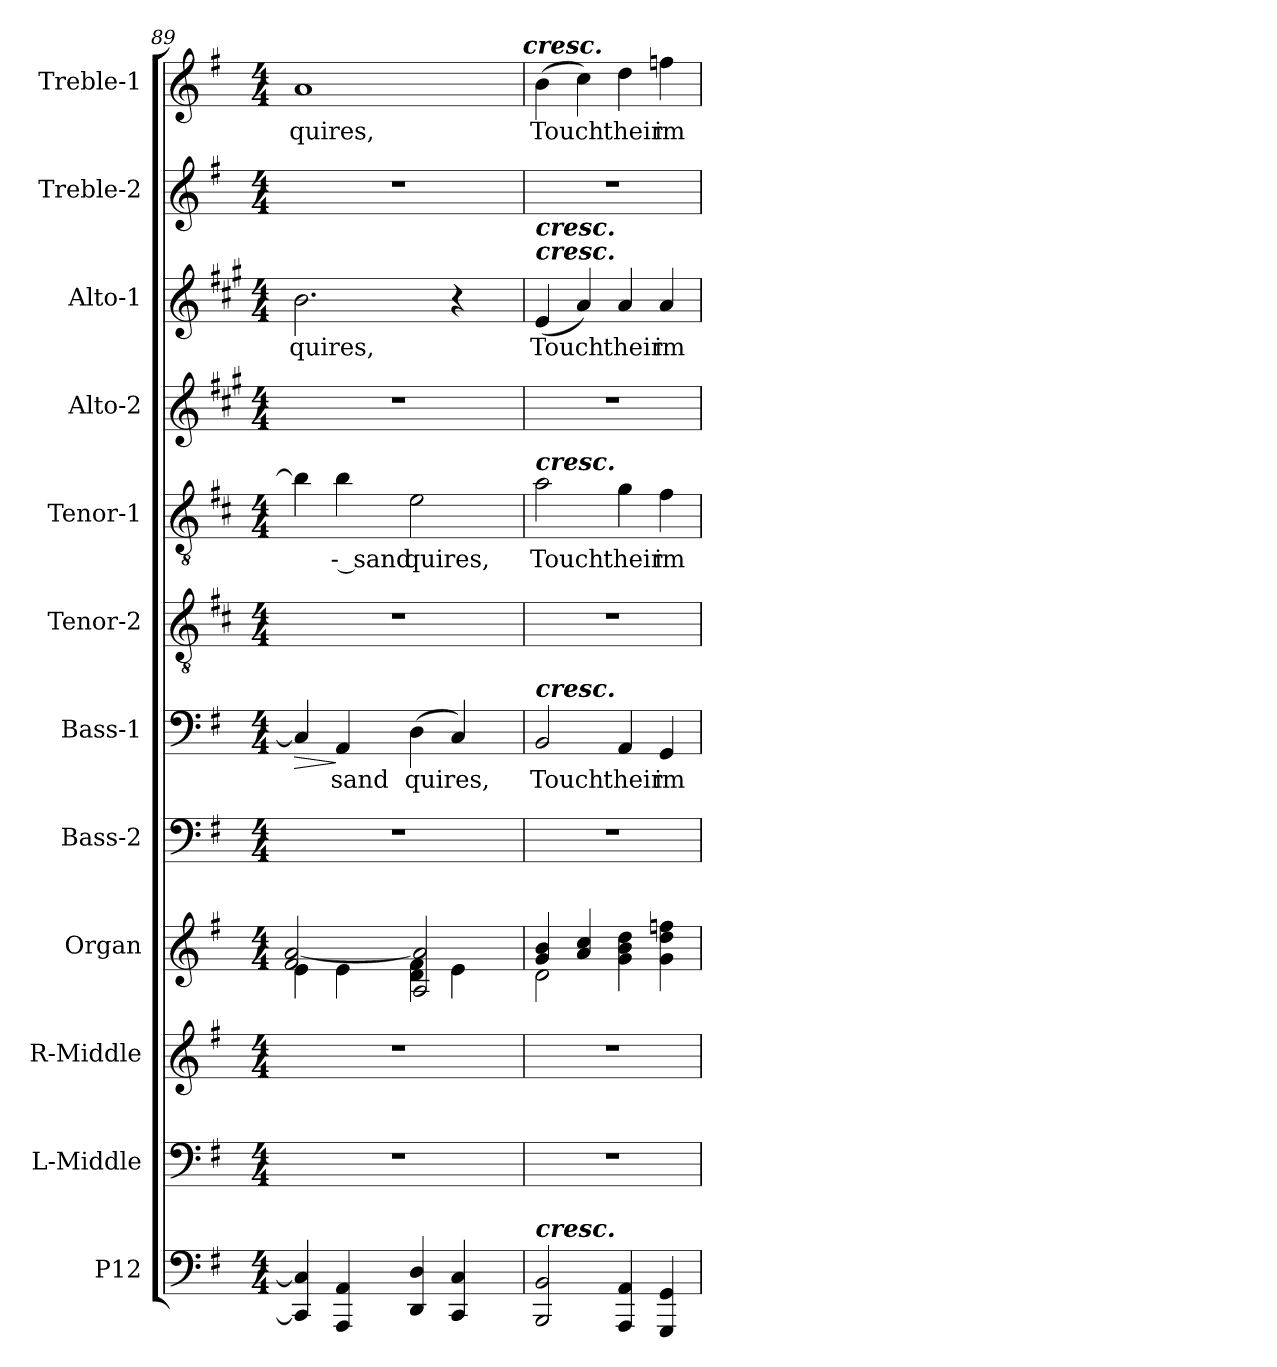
**kern	**kern	**kern	**kern	**kern	**kern	**text	**dynam	**kern	**kern	**text	**kern	**kern	**text	**kern	**kern	**text
*part12	*part11	*part10	*part9	*part8	*part7	*part7	*part7	*part6	*part5	*part5	*part4	*part3	*part3	*part2	*part1	*part1
*staff12	*staff11	*staff10	*staff9	*staff8	*staff7	*staff7	*staff7	*staff6	*staff5	*staff5	*staff4	*staff3	*staff3	*staff2	*staff1	*staff1
*I"P12	*I"L-Middle	*I"R-Middle	*I"Organ	*I"Bass-2	*I"Bass-1	*	*	*I"Tenor-2	*I"Tenor-1	*	*I"Alto-2	*I"Alto-1	*	*I"Treble-2	*I"Treble-1	*
*	*I'L-M	*	*	*I'B2:	*I'B:	*	*	*I'T2:	*I'T:	*	*I'A2:	*I'A:	*	*	*	*
*clefF4	*clefF4	*clefG2	*clefG2	*clefF4	*clefF4	*	*	*clefGv2	*clefGv2	*	*clefG2	*clefG2	*	*clefG2	*clefG2	*
*	*	*	*	*	*	*	*	*ITrd4c7	*ITrd4c7	*	*ITrd1c2	*ITrd1c2	*	*ITrd-7c-12	*ITrd-7c-12	*
*k[f#]	*k[f#]	*k[f#]	*k[f#]	*k[f#]	*k[f#]	*	*	*k[f#]	*k[f#]	*	*k[f#]	*k[f#]	*	*k[f#]	*k[f#]	*
*G:	*G:	*G:	*G:	*G:	*G:	*	*	*G:	*G:	*	*G:	*G:	*	*G:	*G:	*
*M4/4	*M4/4	*M4/4	*M4/4	*M4/4	*M4/4	*	*	*M4/4	*M4/4	*	*M4/4	*M4/4	*	*M4/4	*M4/4	*
=89	=89	=89	=89	=89	=89	=89	=89	=89	=89	=89	=89	=89	=89	=89	=89	=89
*	*	*	*^	*	*	*	*	*	*	*	*	*	*	*	*	*
!	!	!	!	!	!	!	!	!LO:HP:b	!	!	!	!	!	!	!	!	!
!	!	!	!	!	!	!	!	!	!	!	!	!	!	!LO:LY:b:color=#000000	!	!	!
!	!	!	!	!	!	!	!	!	!	!	!	!	!	!	!	!	!LO:LY:b:color=#000000
*	*	*	*	*	*	*	*	*	*	*	*	*	*	*	*	*^	*
4CCi/] 4Ci]	1r	1r	4ei\	2f#i/ [2ai	1r	4Ci/]	.	>	1r	4ei\]	.	1r	2.ai\	quires,	1r	1aai	2ryy	quires,
!	!	!	!	!	!	!	!LO:LY:b:color=#000000	!	!	!	!	!	!	!	!	!	!	!
!	!	!	!	!	!	!	!	!	!	!	!LO:LY:b:color=#000000	!	!	!	!	!	!	!
4AAAi/ 4AAi	.	.	4ei\	.	.	4AAi/	-sand	]	.	4ei\	-- sand	.	.	.	.	.	.	.
!	!	!	!	!	!	!	!LO:LY:b:color=#000000	!	!	!	!	!	!	!	!	!	!	!
!	!	!	!	!	!	!	!	!	!	!	!LO:LY:b:color=#000000	!	!	!	!	!	!	!
4DDi/ 4Di	.	.	4di\ 4f#i	2Ai/ 2ai]	.	(4Di\	quires,	.	.	2Ai\	quires,	.	.	.	.	.	4ryy	.
4CCi/ 4Ci	.	.	4ei\	.	.	4Ci/)	.	.	.	.	.	.	4r	.	.	.	8ryy	.
.	.	.	.	.	.	.	.	.	.	.	.	.	.	.	.	.	16ryy	.
.	.	.	.	.	.	.	.	.	.	.	.	.	.	.	.	.	32ryy	.
.	.	.	.	.	.	.	.	.	.	.	.	.	.	.	.	.	64ryy	.
.	.	.	.	.	.	.	.	.	.	.	.	.	.	.	.	.	128...ryy	.
!	!	!	!	!	!	!	!	!	!	!	!	!	!	!	!	!	!LO:TX:a:Bi:t=cresc.	!
.	.	.	.	.	.	.	.	.	.	.	.	.	.	.	.	.	1024ryy	.
*	*	*	*	*	*	*	*	*	*	*	*	*	*	*	*	*v	*v	*
=90	=90	=90	=90	=90	=90	=90	=90	=90	=90	=90	=90	=90	=90	=90	=90	=90	=90
*	*	*	*	*	*	*	*	*	*	*	*	*	*	*	*	*^	*
!	!	!	!	!	!	!	!LO:LY:b:color=#000000	!	!	!	!	!	!	!	!	!	!	!
*	*	*	*	*	*	*	*	*	*	*	*	*	*	*	*	*v	*v	*
*	*	*	*	*	*	*	*	*	*	*	*	*	*	*	*	*^	*
!	!	!	!	!	!	!	!	!	!	!	!LO:LY:b:color=#000000	!	!	!	!	!	!	!
*	*	*	*	*	*	*	*	*	*	*	*	*	*	*	*	*v	*v	*
*	*	*	*	*	*	*	*	*	*	*	*	*	*	*	*	*^	*
!	!	!	!	!	!	!	!	!	!	!	!	!	!	!LO:LY:b:color=#000000	!	!	!	!
*	*	*	*	*	*	*	*	*	*	*	*	*	*	*	*	*v	*v	*
*	*	*	*	*	*	*	*	*	*	*	*	*	*	*	*	*^	*
!	!	!	!	!	!	!	!	!	!	!	!	!	!LO:TX:a:Bi:t=cresc.	!	!	!	!	!
!	!	!	!	!	!	!	!	!	!	!	!	!	!LO:TX:a:Bi:t=cresc.	!	!	!	!	!
!	!	!	!	!	!	!	!	!	!	!LO:TX:a:Bi:t=cresc.	!	!	!	!	!	!	!	!
!	!	!	!	!	!	!LO:TX:a:Bi:t=cresc.	!	!	!	!	!	!	!	!	!	!	!	!
!LO:TX:a:Bi:t=cresc.	!	!	!	!	!	!	!	!	!	!	!	!	!	!	!	!	!	!
!	!	!	!	!	!	!	!	!	!	!	!	!	!	!	!	!	!	!LO:LY:b:color=#000000
*	*	*	*	*	*	*	*	*	*	*	*	*	*	*	*	*v	*v	*
2BBBi/ 2BBi	1r	1r	4gi/ 4bi	2di\	1r	2BBi/	Touch	.	1r	2di\	Touch	1r	(4di/	Touch	1r	(4bbi\	Touch
.	.	.	4ai/ 4cci	.	.	.	.	.	.	.	.	.	4gi/)	.	.	4ccci\)	.
!	!	!	!	!	!	!	!LO:LY:b:color=#000000	!	!	!	!	!	!	!	!	!	!
!	!	!	!	!	!	!	!	!	!	!	!LO:LY:b:color=#000000	!	!	!	!	!	!
!	!	!	!	!	!	!	!	!	!	!	!	!	!	!LO:LY:b:color=#000000	!	!	!
!	!	!	!	!	!	!	!	!	!	!	!	!	!	!	!	!	!LO:LY:b:color=#000000
4AAAi/ 4AAi	.	.	4gi\ 4bi 4ddi	2ryy	.	4AAi/	their	.	.	4ci\	their	.	4gi/	their	.	4dddi\	their
!	!	!	!	!	!	!	!LO:LY:b:color=#000000	!	!	!	!	!	!	!	!	!	!
!	!	!	!	!	!	!	!	!	!	!	!LO:LY:b:color=#000000	!	!	!	!	!	!
!	!	!	!	!	!	!	!	!	!	!	!	!	!	!LO:LY:b:color=#000000	!	!	!
!	!	!	!	!	!	!	!	!	!	!	!	!	!	!	!	!	!LO:LY:b:color=#000000
4GGGi/ 4GGi	.	.	4gi\ 4ddi 4ffni	.	.	4GGi/	im-	.	.	4Bi\	im-	.	4gi/	im-	.	4fffni\	im-
*	*	*	*v	*v	*	*	*	*	*	*	*	*	*	*	*	*	*
=	=	=	=	=	=	=	=	=	=	=	=	=	=	=	=	=
*-	*-	*-	*-	*-	*-	*-	*-	*-	*-	*-	*-	*-	*-	*-	*-	*-
